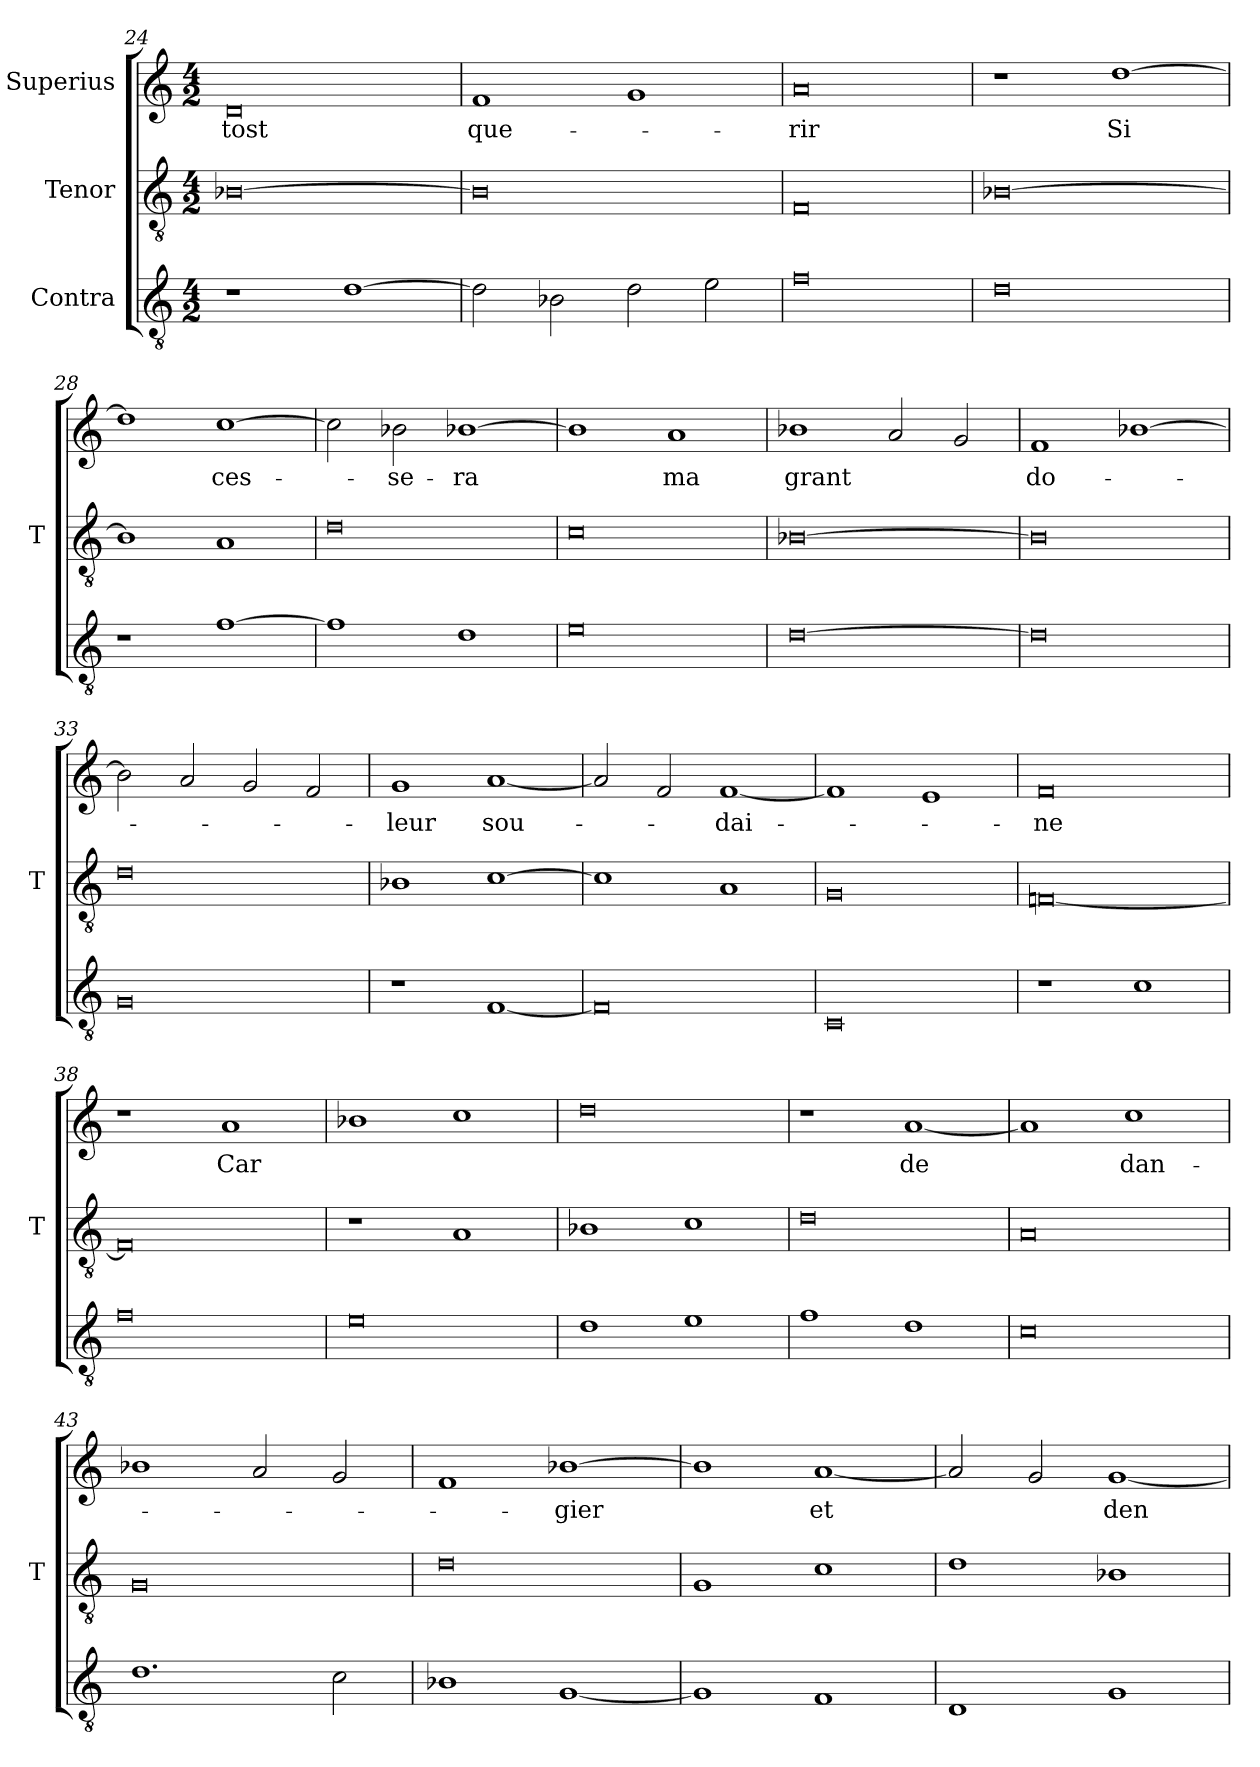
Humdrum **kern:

**kern	**kern	**kern	**text
*part3	*part2	*part1	*part1
*staff3	*staff2	*staff1	*staff1
*I"Contra	*I"Tenor	*I"Superius	*
*	*I'T	*	*
*clefGv2	*clefGv2	*clefG2	*
*M4/2	*M4/2	*M4/2	*
=24	=24	=24	=24
1r	[0B-X	0d	-tost
[1d	.	.	.
=25	=25	=25	=25
2d]	0B-]	1f	que-
2B-X	.	.	.
2d	.	1g	.
2e	.	.	.
=26	=26	=26	=26
0f	0F	0a	-rir
=27	=27	=27	=27
0d	[0B-X	1r	.
.	.	[1dd	-Si
=28	=28	=28	=28
1r	1B-]	1dd]	.
[1f	1A	[1cc	ces-
=29	=29	=29	=29
1f]	0d	2cc]	.
.	.	2b-X	-se-
1d	.	[1b-X	-ra
=30	=30	=30	=30
0e	0c	1b-]	.
.	.	1a	-ma
=31	=31	=31	=31
[0d	[0B-X	1b-X	-grant
.	.	2a	.
.	.	2g	.
=32	=32	=32	=32
0d]	0B-]	1f	do-
.	.	[1b-X	.
=33	=33	=33	=33
0G	0d	2b-]	.
.	.	2a	.
.	.	2g	.
.	.	2f	.
=34	=34	=34	=34
1r	1B-X	1g	-leur
[1F	[1c	[1a	sou-
=35	=35	=35	=35
0F]	1c]	2a]	.
.	.	2f	.
.	1A	[1f	-dai-
=36	=36	=36	=36
0C	0G	1f]	.
.	.	1e	.
=37	=37	=37	=37
1r	[0Fn	0f	-ne
1c	.	.	.
=38	=38	=38	=38
0f	0F]	1r	.
.	.	1a	-Car
=39	=39	=39	=39
0e	1r	1b-X	.
.	1A	1cc	.
=40	=40	=40	=40
1d	1B-X	0dd	.
1e	1c	.	.
=41	=41	=41	=41
1f	0d	1r	.
1d	.	[1a	-de
=42	=42	=42	=42
0c	0A	1a]	.
.	.	1cc	dan-
=43	=43	=43	=43
1.d	0G	1b-X	.
.	.	2a	.
2c	.	2g	.
=44	=44	=44	=44
1B-X	0d	1f	.
[1G	.	[1b-X	-gier
=45	=45	=45	=45
1G]	1G	1b-]	.
1F	1c	[1a	-et
=46	=46	=46	=46
1D	1d	2a]	.
.	.	2g	.
1G	1B-X	[1g	den-
=	=	=	=
*-	*-	*-	*-
